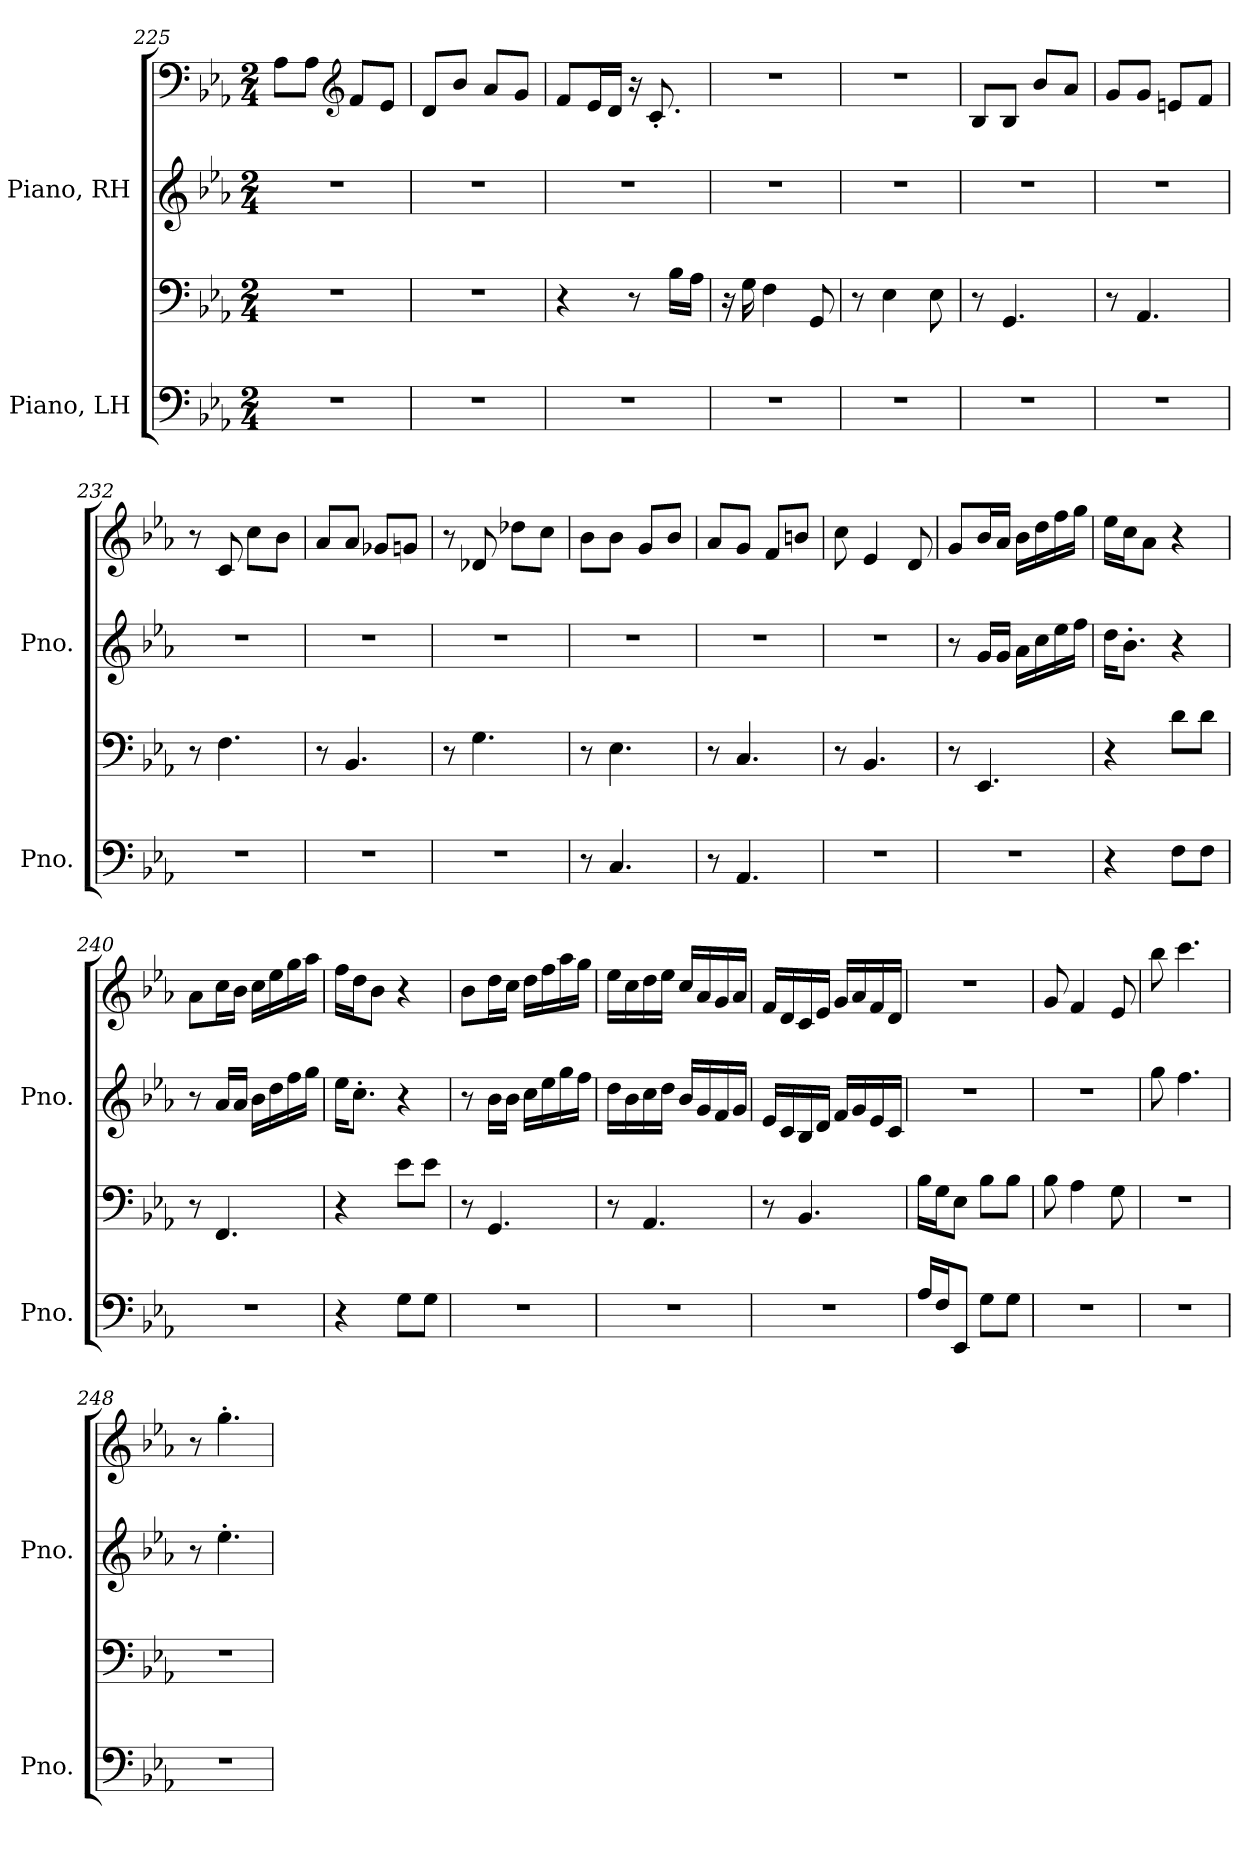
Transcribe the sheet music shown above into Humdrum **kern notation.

**kern	**kern	**kern	**kern
*part2	*part2	*part1	*part1
*staff4	*staff3	*staff2	*staff1
*I"Piano, LH	*	*I"Piano, RH	*
*I'Pno.	*	*I'Pno.	*
*clefF4	*clefF4	*clefG2	*clefF4
*k[b-e-a-]	*k[b-e-a-]	*k[b-e-a-]	*k[b-e-a-]
*M2/4	*M2/4	*M2/4	*M2/4
=225	=225	=225	=225
2r	2r	2r	8A-\L
.	.	.	8A-\J
*	*	*	*clefG2
.	.	.	8f/L
.	.	.	8e-/J
=226	=226	=226	=226
2r	2r	2r	8d/L
.	.	.	8b-/J
.	.	.	8a-/L
.	.	.	8g/J
=227	=227	=227	=227
2r	4r	2r	8f/L
.	.	.	16e-/L
.	.	.	16d/JJ
.	8r	.	16r
.	.	.	8.c'/
.	16B-\LL	.	.
.	16A-\JJ	.	.
!!LO:PB:g=z
=228	=228	=228	=228
2r	16r	2r	2r
.	16G\	.	.
.	4F\	.	.
.	8GG/	.	.
=229	=229	=229	=229
2r	8r	2r	2r
.	4E-\	.	.
.	8E-\	.	.
=230	=230	=230	=230
2r	8r	2r	8B-/L
.	4.GG/	.	8B-/J
.	.	.	8b-/L
.	.	.	8a-/J
=231	=231	=231	=231
2r	8r	2r	8g/L
.	4.AA-/	.	8g/J
.	.	.	8en/L
.	.	.	8f/J
=232	=232	=232	=232
2r	8r	2r	8r
.	4.F\	.	8c/
.	.	.	8cc\L
.	.	.	8b-\J
=233	=233	=233	=233
2r	8r	2r	8a-/L
.	4.BB-/	.	8a-/J
.	.	.	8g-X/L
.	.	.	8gn/J
=234	=234	=234	=234
2r	8r	2r	8r
.	4.G\	.	8d-X/
.	.	.	8dd-X\L
.	.	.	8cc\J
!!LO:LB:g=z
=235	=235	=235	=235
8r	8r	2r	8b-\L
4.C/	4.E-\	.	8b-\J
.	.	.	8g/L
.	.	.	8b-/J
=236	=236	=236	=236
8r	8r	2r	8a-/L
4.AA-/	4.C/	.	8g/J
.	.	.	8f/L
.	.	.	8bn/J
=237	=237	=237	=237
2r	8r	2r	8cc\
.	4.BB-/	.	4e-/
.	.	.	8d/
=238	=238	=238	=238
2r	8r	8r	8g/L
.	4.EE-/	16g/LL	16b-/L
.	.	16g/JJ	16a-/JJ
.	.	16a-\LL	16b-\LL
.	.	16cc\	16dd\
.	.	16ee-\	16ff\
.	.	16ff\JJ	16gg\JJ
=239	=239	=239	=239
4r	4r	16dd\KL	16ee-\LL
.	.	8.b-'\J	16cc\J
.	.	.	8a-\J
8F\L	8d\L	4r	4r
8F\J	8d\J	.	.
=240	=240	=240	=240
2r	8r	8r	8a-\L
.	4.FF/	16a-/LL	16cc\L
.	.	16a-/JJ	16b-\JJ
.	.	16b-\LL	16cc\LL
.	.	16dd\	16ee-\
.	.	16ff\	16gg\
.	.	16gg\JJ	16aa-\JJ
!!LO:LB:g=z
=241	=241	=241	=241
4r	4r	16ee-\KL	16ff\LL
.	.	8.cc'\J	16dd\J
.	.	.	8b-\J
8G\L	8e-\L	4r	4r
8G\J	8e-\J	.	.
=242	=242	=242	=242
2r	8r	8r	8b-\L
.	4.GG/	16b-\LL	16dd\L
.	.	16b-\JJ	16cc\JJ
.	.	16cc\LL	16dd\LL
.	.	16ee-\	16ff\
.	.	16gg\	16aa-\
.	.	16ff\JJ	16gg\JJ
=243	=243	=243	=243
2r	8r	16dd\LL	16ee-\LL
.	.	16b-\	16cc\
.	4.AA-/	16cc\	16dd\
.	.	16dd\JJ	16ee-\JJ
.	.	16b-/LL	16cc/LL
.	.	16g/	16a-/
.	.	16f/	16g/
.	.	16g/JJ	16a-/JJ
=244	=244	=244	=244
2r	8r	16e-/LL	16f/LL
.	.	16c/	16d/
.	4.BB-/	16B-/	16c/
.	.	16d/JJ	16e-/JJ
.	.	16f/LL	16g/LL
.	.	16g/	16a-/
.	.	16e-/	16f/
.	.	16c/JJ	16d/JJ
=245	=245	=245	=245
16A-/LL	16B-\LL	2r	2r
16F/J	16G\J	.	.
8EE-/J	8E-\J	.	.
8G\L	8B-\L	.	.
8G\J	8B-\J	.	.
!!LO:PB:g=z
=246	=246	=246	=246
2r	8B-\	2r	8g/
.	4A-\	.	4f/
.	8G\	.	8e-/
=247	=247	=247	=247
2r	2r	8gg\	8bb-\
.	.	4.ff\	4.ccc\
=248	=248	=248	=248
2r	2r	8r	8r
.	.	4.ee-'\	4.gg'\
=	=	=	=
*-	*-	*-	*-
